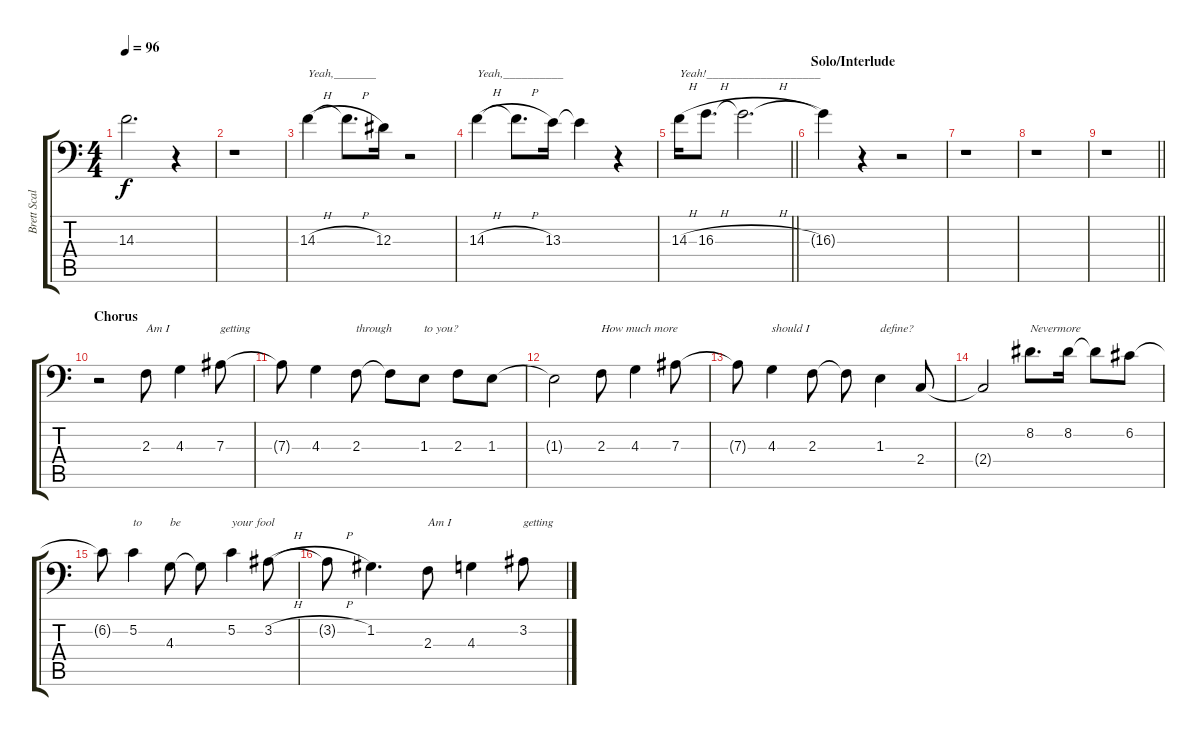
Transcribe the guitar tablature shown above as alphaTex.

\track ("Brett Scallions (Vocals)" "Brett Scal") {instrument violin}
\staff {score tabs}
\tuning (C4 G3 Eb3 Bb2 F2 Bb1) {hide}
\ts (4 4)
\tempo 96
\clef f4
\ks c
14.3{t}.2{d dy f} r.4 |
r.1 |
14.3{h}.4{txt "Yeah,_______"} 14.3{h t}.8{d} 12.3.16 r.2 |
14.3{h}.4{txt "Yeah,__________"} 14.3{h t}.8{d} 13.3.16 13.3{t}.4 r.4 |
\barLineRight lightlight
14.3{h}.16{txt "Yeah!___________________"} 16.3{h}.8{d} 16.3{h t}.2{d} |
\section ("" "Solo/Interlude")
16.3{t}.4 r.4 r.2 |
r.1 |
r.1 |
\barLineRight lightlight
r.1 |
\section ("" "Chorus")
r.2 2.3.8{txt "Am I"} 4.3.4 7.3.8{txt "getting"} |
7.3{t}.8 4.3.4 2.3.8{txt "through"} 2.3{t}.8 1.3.8{txt "to you?"} 2.3.8 1.3.8 |
1.3{t}.2 2.3.8{txt "How much more"} 4.3.4 7.3.8 |
7.3{t}.8 4.3.4{txt "should I"} 2.3.8 2.3{t}.8 1.3.4{txt "define?"} 2.4.8 |
2.4{t}.2 8.2.8{d txt "Nevermore"} 8.2.16 8.2{t}.8 6.2.8 |
6.2{t}.8 5.2.4{txt "to"} 4.3.8{txt "be"} 4.3{t}.8 5.2.4{txt "your fool"} 3.2{h}.8 |
3.2{h t}.8 1.2.4{d} 2.3.8{txt "Am I"} 4.3.4 3.2.8{txt "getting"}
